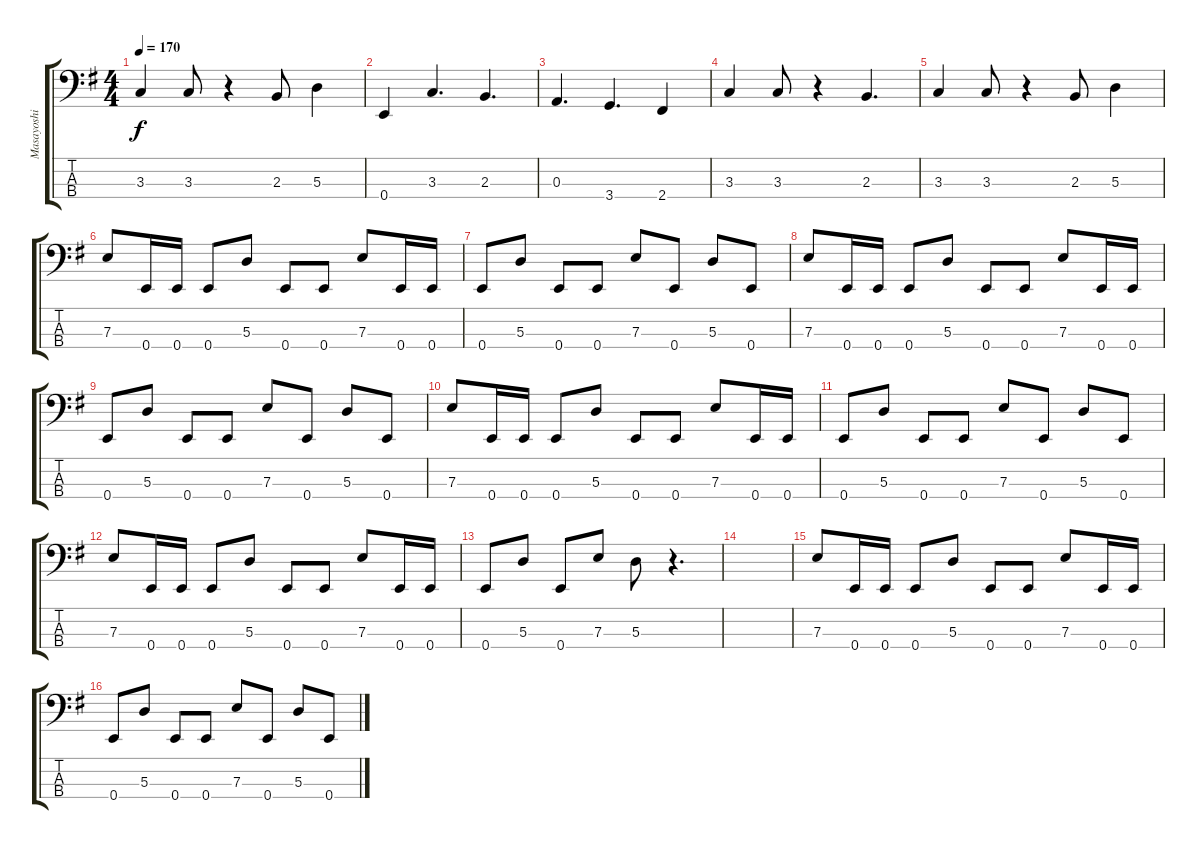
\track ("Masayoshi Yamashita" "Masayoshi ") {instrument electricbassfinger}
\staff {score tabs}
\tuning (G2 D2 A1 E1) {hide}
\ts (4 4)
\tempo 170
\clef f4
\ks eminor
3.3.4{dy f} 3.3.8 r.4 2.3.8 5.3.4 |
0.4.4 3.3.4{d} 2.3.4{d} |
0.3.4{d} 3.4.4{d} 2.4.4 |
3.3.4 3.3.8 r.4 2.3.4{d} |
3.3.4 3.3.8 r.4 2.3.8 5.3.4 |
7.3.8 0.4.16 0.4.16 0.4.8 5.3.8 0.4.8 0.4.8 7.3.8 0.4.16 0.4.16 |
0.4.8 5.3.8 0.4.8 0.4.8 7.3.8 0.4.8 5.3.8 0.4.8 |
7.3.8 0.4.16 0.4.16 0.4.8 5.3.8 0.4.8 0.4.8 7.3.8 0.4.16 0.4.16 |
0.4.8 5.3.8 0.4.8 0.4.8 7.3.8 0.4.8 5.3.8 0.4.8 |
7.3.8 0.4.16 0.4.16 0.4.8 5.3.8 0.4.8 0.4.8 7.3.8 0.4.16 0.4.16 |
0.4.8 5.3.8 0.4.8 0.4.8 7.3.8 0.4.8 5.3.8 0.4.8 |
7.3.8 0.4.16 0.4.16 0.4.8 5.3.8 0.4.8 0.4.8 7.3.8 0.4.16 0.4.16 |
0.4.8 5.3.8 0.4.8 7.3.8 5.3.8 r.4{d} |
|
7.3.8 0.4.16 0.4.16 0.4.8 5.3.8 0.4.8 0.4.8 7.3.8 0.4.16 0.4.16 |
0.4.8 5.3.8 0.4.8 0.4.8 7.3.8 0.4.8 5.3.8 0.4.8
